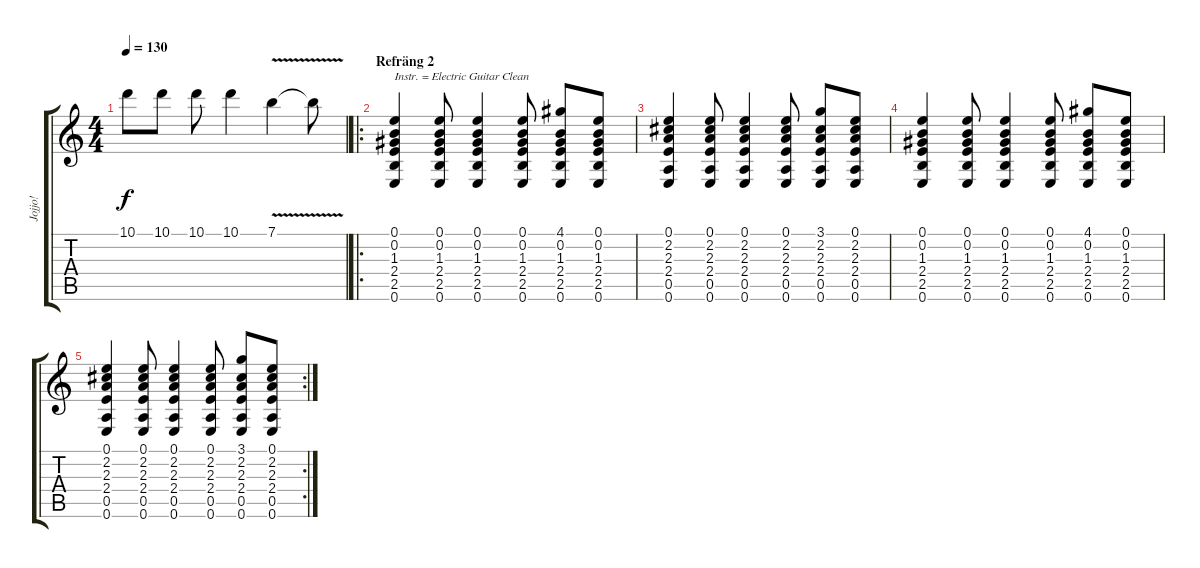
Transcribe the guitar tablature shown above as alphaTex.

\track ("Jojjo!" "Jojjo!") {instrument electricguitarclean}
\staff {score tabs}
\tuning (E4 B3 G3 D3 A2 E2) {hide}
\ts (4 4)
\tempo 130
\clef g2
\ks c
10.1.8{dy f} 10.1.8 10.1.8 10.1.4 7.1{v}.4 7.1{t}.8 |
\ro
\section ("" "Refräng 2")
(0.1 0.2 1.3 2.4 2.5 0.6).4{txt "Instr. = Electric Guitar Clean" instrument electricguitarclean} (0.1 0.2 1.3 2.4 2.5 0.6).8 (0.1 0.2 1.3 2.4 2.5 0.6).4 (0.1 0.2 1.3 2.4 2.5 0.6).8 (4.1 0.2 1.3 2.4 2.5 0.6).8 (0.1 0.2 1.3 2.4 2.5 0.6).8 |
(0.1 2.2 2.3 2.4 0.5 0.6).4 (0.1 2.2 2.3 2.4 0.5 0.6).8 (0.1 2.2 2.3 2.4 0.5 0.6).4 (0.1 2.2 2.3 2.4 0.5 0.6).8 (3.1 2.2 2.3 2.4 0.5 0.6).8 (0.1 2.2 2.3 2.4 0.5 0.6).8 |
(0.1 0.2 1.3 2.4 2.5 0.6).4 (0.1 0.2 1.3 2.4 2.5 0.6).8 (0.1 0.2 1.3 2.4 2.5 0.6).4 (0.1 0.2 1.3 2.4 2.5 0.6).8 (4.1 0.2 1.3 2.4 2.5 0.6).8 (0.1 0.2 1.3 2.4 2.5 0.6).8 |
\rc 2
(0.1 2.2 2.3 2.4 0.5 0.6).4 (0.1 2.2 2.3 2.4 0.5 0.6).8 (0.1 2.2 2.3 2.4 0.5 0.6).4 (0.1 2.2 2.3 2.4 0.5 0.6).8 (3.1 2.2 2.3 2.4 0.5 0.6).8 (0.1 2.2 2.3 2.4 0.5 0.6).8
